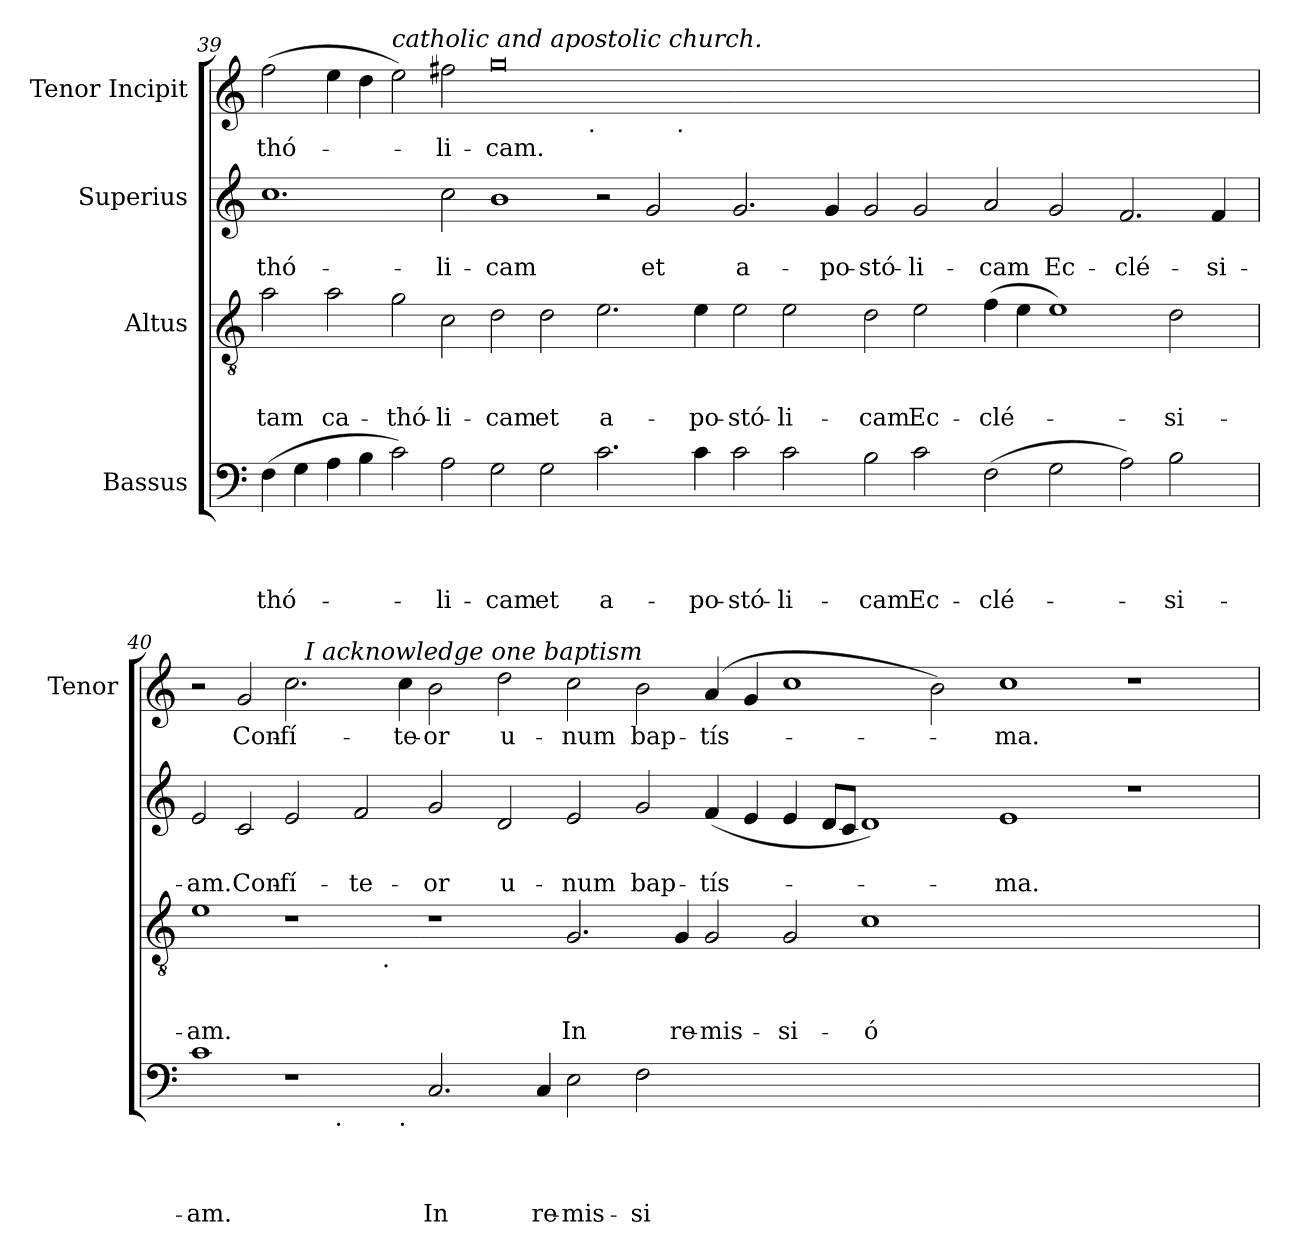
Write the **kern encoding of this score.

**kern	**text	**text	**text	**text	**kern	**text	**text	**text	**kern	**text	**text	**kern	**text
*part4	*part4	*part4	*part4	*part4	*part3	*part3	*part3	*part3	*part2	*part2	*part2	*part1	*part1
*staff4	*staff4	*staff4	*staff4	*staff4	*staff3	*staff3	*staff3	*staff3	*staff2	*staff2	*staff2	*staff1	*staff1
*I"Bassus	*	*	*	*	*I"Altus	*	*	*	*I"Superius	*	*	*I"Tenor Incipit	*
*	*	*	*	*	*	*	*	*	*	*	*	*I'Tenor	*
!!LO:LB:g=z
*clefF4	*	*	*	*	*clefGv2	*	*	*	*clefG2	*	*	*clefG2	*
*k[]	*	*	*	*	*k[]	*	*	*	*k[]	*	*	*k[]	*
*C:	*	*	*	*	*C:	*	*	*	*C:	*	*	*C:	*
=39	=39	=39	=39	=39	=39	=39	=39	=39	=39	=39	=39	=39	=39
!	!	!	!	!LO:LY:b	!	!	!	!LO:LY:b	!	!	!LO:LY:b	!	!LO:LY:b
*	*	*	*	*	*	*	*	*	*	*	*	*^	*
*	*	*	*	*	*	*	*	*	*	*	*	*	*^	*
(>4F\	.	.	.	-thó-	2a\	.	.	-tam	1.cc	.	-thó-	(>2ff\	1ryy	1ryy	-thó-
4G\	.	.	.	.	.	.	.	.	.	.	.	.	.	.	.
!	!	!	!	!	!	!	!	!LO:LY:b	!	!	!	!	!	!	!
4A\	.	.	.	.	2a\	.	.	ca-	.	.	.	4ee\	.	.	.
4B\	.	.	.	.	.	.	.	.	.	.	.	4dd\	.	.	.
!	!	!	!	!	!	!	!	!	!	!	!	!LO:TX:a:i:t=catholic and apostolic church.	!	!	!
!	!	!	!	!	!	!	!	!LO:LY:b	!	!	!	!	!	!	!
2c\)	.	.	.	.	2g\	.	.	-thó-	.	.	.	2ee\)	1ryy	1ryy	.
!	!	!	!	!LO:LY:b	!	!	!	!LO:LY:b	!	!	!LO:LY:b	!	!	!	!LO:LY:b
2A\	.	.	.	-li-	2c\	.	.	-li-	2cc\	.	-li-	2ff#X\	.	.	-li-
!	!	!	!	!LO:LY:b	!	!	!	!LO:LY:b	!	!	!LO:LY:b	!	!	!	!LO:LY:b
2G\	.	.	.	-cam	2d\	.	.	-cam	1b	.	-cam	0gg	2ryy	1ryy	-cam.
!	!	!	!	!LO:LY:b	!	!	!	!LO:LY:b	!	!	!	!	!	!	!
2G\	.	.	.	et	2d\	.	.	et	.	.	.	.	4...ryy	.	.
!	!	!	!	!	!	!	!	!	!	!	!	!	!LO:TX:b:t=.	!	!
.	.	.	.	.	.	.	.	.	.	.	.	.	1ryy	.	.
!	!	!	!	!LO:LY:b	!	!	!	!LO:LY:b	!	!	!	!	!	!	!
2.c\	.	.	.	a-	2.e\	.	.	a-	2r	.	.	.	.	2ryy	.
!	!	!	!	!	!	!	!	!	!	!	!LO:LY:b	!	!	!	!
.	.	.	.	.	.	.	.	.	2g/	.	et	.	.	8ryy	.
.	.	.	.	.	.	.	.	.	.	.	.	.	.	32ryy	.
!	!	!	!	!	!	!	!	!	!	!	!	!	!	!LO:TX:b:t=.	!
.	.	.	.	.	.	.	.	.	.	.	.	.	.	1ryy	.
!	!	!	!	!LO:LY:b	!	!	!	!LO:LY:b	!	!	!	!	!	!	!
4c\	.	.	.	-po-	4e\	.	.	-po-	.	.	.	.	.	.	.
.	.	.	.	.	.	.	.	.	.	.	.	.	1ryy	.	.
!	!	!	!	!LO:LY:b	!	!	!	!LO:LY:b	!	!	!LO:LY:b	!	!	!	!
2c\	.	.	.	-stó-	2e\	.	.	-stó-	2.g/	.	a-	00ryy	.	.	.
!	!	!	!	!LO:LY:b	!	!	!	!LO:LY:b	!	!	!	!	!	!	!
2c\	.	.	.	-li-	2e\	.	.	-li-	.	.	.	.	.	.	.
.	.	.	.	.	.	.	.	.	.	.	.	.	.	1ryy	.
!	!	!	!	!	!	!	!	!	!	!	!LO:LY:b	!	!	!	!
.	.	.	.	.	.	.	.	.	4g/	.	-po-	.	.	.	.
.	.	.	.	.	.	.	.	.	.	.	.	.	1ryy	.	.
!	!	!	!	!LO:LY:b	!	!	!	!LO:LY:b	!	!	!LO:LY:b	!	!	!	!
2B\	.	.	.	-cam	2d\	.	.	-cam	2g/	.	-stó-	.	.	.	.
!	!	!	!	!LO:LY:b	!	!	!	!LO:LY:b	!	!	!LO:LY:b	!	!	!	!
2c\	.	.	.	Ec-	2e\	.	.	Ec-	2g/	.	-li-	.	.	.	.
.	.	.	.	.	.	.	.	.	.	.	.	.	.	1ryy	.
.	.	.	.	.	.	.	.	.	.	.	.	.	1ryy	.	.
!	!	!	!	!LO:LY:b	!	!	!	!LO:LY:b	!	!	!LO:LY:b	!	!	!	!
(>2F\	.	.	.	-clé-	(>4f\	.	.	-clé-	2a/	.	-cam	.	.	.	.
.	.	.	.	.	4e\	.	.	.	.	.	.	.	.	.	.
!	!	!	!	!	!	!	!	!	!	!	!LO:LY:b	!	!	!	!
2G\	.	.	.	.	1e)	.	.	.	2g/	.	Ec-	.	.	.	.
.	.	.	.	.	.	.	.	.	.	.	.	.	.	1ryy	.
.	.	.	.	.	.	.	.	.	.	.	.	.	1ryy	.	.
!	!	!	!	!	!	!	!	!	!	!	!LO:LY:b	!	!	!	!
2A\)	.	.	.	.	.	.	.	.	2.f/	.	-clé-	.	.	.	.
!	!	!	!	!LO:LY:b	!	!	!	!LO:LY:b	!	!	!	!	!	!	!
2B\	.	.	.	-si-	2d\	.	.	-si-	.	.	.	.	.	.	.
.	.	.	.	.	.	.	.	.	.	.	.	.	.	4ryy	.
!	!	!	!	!	!	!	!	!	!	!	!LO:LY:b	!	!	!	!
.	.	.	.	.	.	.	.	.	4f/	.	-si-	.	.	.	.
.	.	.	.	.	.	.	.	.	.	.	.	.	.	16.ryy	.
.	.	.	.	.	.	.	.	.	.	.	.	.	32ryy	.	.
!!LO:PB:g=z
=40	=40	=40	=40	=40	=40	=40	=40	=40	=40	=40	=40	=40	=40	=40	=40
!	!	!	!	!LO:LY:b	!	!	!	!LO:LY:b	!	!	!LO:LY:b	!	!	!	!
*^	*	*	*	*	*^	*	*	*	*	*	*	*	*	*	*
*	*^	*	*	*	*	*	*	*	*	*	*	*	*	*	*v	*v	*
1c	1ryy	1..ryy	.	.	.	-am.	1e	1ryy	.	.	-am.	2e/	.	-am.	2r	1ryy	.
!	!	!	!	!	!	!	!	!	!	!	!	!	!	!LO:LY:b	!	!	!LO:LY:b
.	.	.	.	.	.	.	.	.	.	.	.	2c/	.	Con-	2g/	.	Con-
!	!	!	!	!	!	!	!	!	!	!	!	!	!	!LO:LY:b	!	!	!LO:LY:b
1r	4.ryy	.	.	.	.	.	1r	2ryy	.	.	.	2e/	.	-fí-	2.cc\	8ryy	-fí-
!	!	!	!	!	!	!	!	!	!	!	!	!	!	!	!	!LO:TX:a:i:t=I acknowledge one baptism	!
.	.	.	.	.	.	.	.	.	.	.	.	.	.	.	.	1ryy	.
!	!LO:TX:b:t=.	!	!	!	!	!	!	!	!	!	!	!	!	!	!	!	!
.	1ryy	.	.	.	.	.	.	.	.	.	.	.	.	.	.	.	.
!	!	!	!	!	!	!	!	!	!	!	!	!	!	!LO:LY:b	!	!	!
.	.	.	.	.	.	.	.	8ryy	.	.	.	2f/	.	-te-	.	.	.
.	.	.	.	.	.	.	.	32ryy	.	.	.	.	.	.	.	.	.
!	!	!	!	!	!	!	!	!LO:TX:b:t=.	!	!	!	!	!	!	!	!	!
.	.	.	.	.	.	.	.	1ryy	.	.	.	.	.	.	.	.	.
!	!	!LO:TX:b:t=.	!	!	!	!	!	!	!	!	!	!	!	!	!	!	!
!	!	!	!	!	!	!	!	!	!	!	!	!	!	!	!	!	!LO:LY:b
.	.	1ryy	.	.	.	.	.	.	.	.	.	.	.	.	4cc\	.	-te-
!	!	!	!	!	!	!LO:LY:b	!	!	!	!	!	!	!	!LO:LY:b	!	!	!LO:LY:b
2.C/	.	.	.	.	.	In	1r	.	.	.	.	2g/	.	-or	2b\	.	-or
.	.	.	.	.	.	.	.	.	.	.	.	.	.	.	.	1ryy	.
.	1ryy	.	.	.	.	.	.	.	.	.	.	.	.	.	.	.	.
!	!	!	!	!	!	!	!	!	!	!	!	!	!	!LO:LY:b	!	!	!LO:LY:b
.	.	.	.	.	.	.	.	.	.	.	.	2d/	.	u-	2dd\	.	u-
.	.	.	.	.	.	.	.	1ryy	.	.	.	.	.	.	.	.	.
!	!	!	!	!	!	!LO:LY:b	!	!	!	!	!	!	!	!	!	!	!
4C/	.	1ryy	.	.	.	re-	.	.	.	.	.	.	.	.	.	.	.
!	!	!	!	!	!	!LO:LY:b	!	!	!	!	!LO:LY:b	!	!	!LO:LY:b	!	!	!LO:LY:b
2E\	.	.	.	.	.	-mis-	2.G/	.	.	.	In	2e/	.	-num	2cc\	.	-num
.	.	.	.	.	.	.	.	.	.	.	.	.	.	.	.	1ryy	.
.	1ryy	.	.	.	.	.	.	.	.	.	.	.	.	.	.	.	.
!	!	!	!	!	!	!LO:LY:b	!	!	!	!	!	!	!	!LO:LY:b	!	!	!LO:LY:b
2F\	.	.	.	.	.	-si-	.	.	.	.	.	2g/	.	bap-	2b\	.	bap-
.	.	.	.	.	.	.	.	1ryy	.	.	.	.	.	.	.	.	.
!	!	!	!	!	!	!	!	!	!	!	!LO:LY:b	!	!	!	!	!	!
.	.	1ryy	.	.	.	.	4G/	.	.	.	re-	.	.	.	.	.	.
!	!	!	!	!	!	!	!	!	!	!	!LO:LY:b	!	!	!LO:LY:b	!	!	!LO:LY:b
00ryy	.	.	.	.	.	.	2G/	.	.	.	-mis-	(<4f/	.	-tís-	(4a/	.	-tís-
.	.	.	.	.	.	.	.	.	.	.	.	.	.	.	.	1ryy	.
.	.	.	.	.	.	.	.	.	.	.	.	4e/	.	.	4g/	.	.
.	1ryy	.	.	.	.	.	.	.	.	.	.	.	.	.	.	.	.
!	!	!	!	!	!	!	!	!	!	!	!LO:LY:b	!	!	!	!	!	!
.	.	.	.	.	.	.	2G/	.	.	.	-si-	4e/	.	.	1cc	.	.
.	.	.	.	.	.	.	.	1ryy	.	.	.	.	.	.	.	.	.
.	.	1ryy	.	.	.	.	.	.	.	.	.	8d/L	.	.	.	.	.
.	.	.	.	.	.	.	.	.	.	.	.	8c/J	.	.	.	.	.
!	!	!	!	!	!	!	!	!	!	!	!LO:LY:b	!	!	!	!	!	!
.	.	.	.	.	.	.	1c	.	.	.	-ó-	1d)	.	.	.	.	.
.	.	.	.	.	.	.	.	.	.	.	.	.	.	.	.	1ryy	.
.	1ryy	.	.	.	.	.	.	.	.	.	.	.	.	.	.	.	.
.	.	.	.	.	.	.	.	.	.	.	.	.	.	.	2b\)	.	.
.	.	.	.	.	.	.	.	1ryy	.	.	.	.	.	.	.	.	.
.	.	1ryy	.	.	.	.	.	.	.	.	.	.	.	.	.	.	.
!	!	!	!	!	!	!	!	!	!	!	!	!	!	!LO:LY:b	!	!	!LO:LY:b
.	.	.	.	.	.	.	0ryy	.	.	.	.	1e	.	-ma.	1cc	.	-ma.
.	.	.	.	.	.	.	.	.	.	.	.	.	.	.	.	1...ryy	.
.	1ryy	.	.	.	.	.	.	.	.	.	.	.	.	.	.	.	.
.	.	.	.	.	.	.	.	1ryy	.	.	.	.	.	.	.	.	.
.	.	1ryy	.	.	.	.	.	.	.	.	.	.	.	.	.	.	.
.	.	.	.	.	.	.	.	.	.	.	.	1r	.	.	1r	.	.
.	2ryy	.	.	.	.	.	.	.	.	.	.	.	.	.	.	.	.
.	.	.	.	.	.	.	.	4ryy	.	.	.	.	.	.	.	.	.
.	.	4ryy	.	.	.	.	.	.	.	.	.	.	.	.	.	.	.
.	8ryy	.	.	.	.	.	.	.	.	.	.	.	.	.	.	.	.
.	.	.	.	.	.	.	.	16.ryy	.	.	.	.	.	.	.	.	.
*v	*v	*v	*	*	*	*	*	*	*	*	*	*	*	*	*v	*v	*
*	*	*	*	*	*v	*v	*	*	*	*	*	*	*	*
=	=	=	=	=	=	=	=	=	=	=	=	=	=
*-	*-	*-	*-	*-	*-	*-	*-	*-	*-	*-	*-	*-	*-
